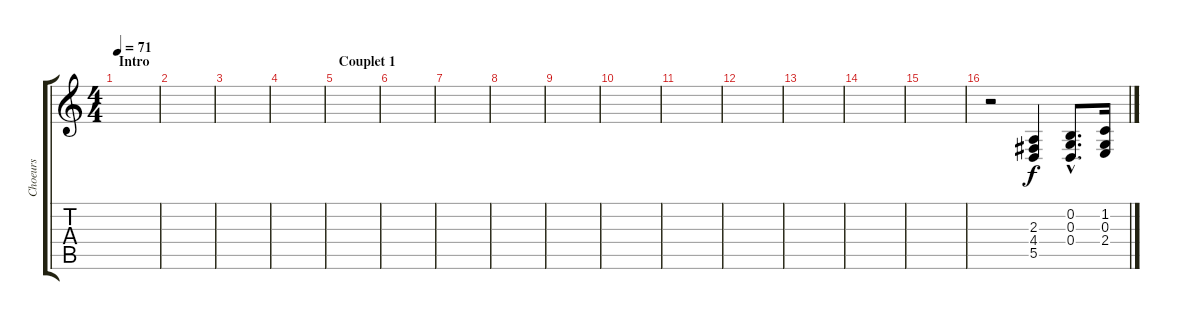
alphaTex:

\track ("Choeurs" "Choeurs") {instrument synthvoice}
\staff {score tabs}
\tuning (E4 B3 G3 D3 A2 E2) {hide}
\ts (4 4)
\section ("" "Intro")
\tempo 71
\clef g2
\ks c
|
|
|
|
\section ("" "Couplet 1")
|
|
|
|
|
|
|
|
|
|
|
r.2 (2.3 4.4 5.5).4 (0.2{hac} 0.3{hac} 0.4{hac}).8{d} (1.2 0.3 2.4).16
